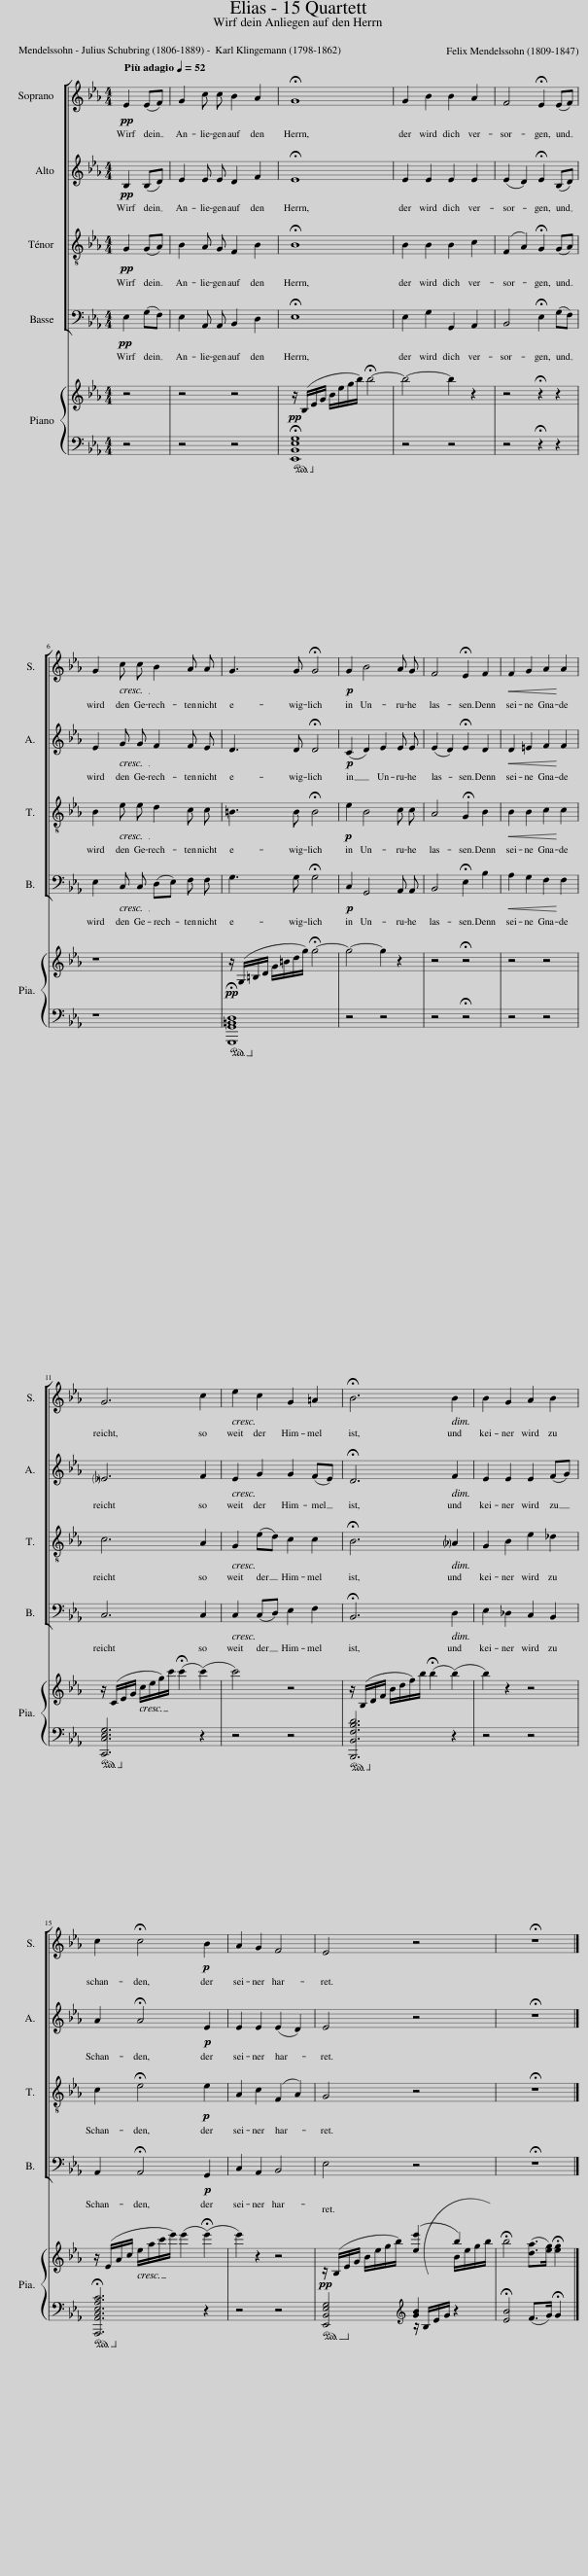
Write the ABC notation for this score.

X:1
%%score [ 1 2 3 4 ] { ( 5 7 ) | 6 }
L:1/8
Q:1/4=52
M:4/4
I:linebreak $
K:Eb
V:1 treble
V:2 treble
V:3 treble-8
V:4 bass
V:5 treble
V:7 treble
V:6 bass
V:1
!pp! E2 (EF) | G2 c c B2 A2 | !fermata!G8 | G2 B2 B2 A2 | F4 !fermata!E2 (EF) |$ %5
 G2 c c B2 A A | G3 G !fermata!G4 |!p! G2 B4 A G | F4 !fermata!E2 F2 |!<(! F2 G2 A2!<)! A2 |$ %10
 G6 c2 | e2 c2 G2 =A2 | !fermata!B6 B2 | B2 G2 A2 B2 |$ c2 !fermata!c4!p! B2 | %15
 A2 G2 F4 | E4 z4 | !fermata!z8 |] %18
V:2
!pp! B,2 (B,D) | E2 E E D2 F2 | !fermata!E8 | E2 E2 E2 E2 | (E2 D2) !fermata!E2 (B,D) |$ %5
 E2 G G F2 F E | D3 D !fermata!D4 |!p! (C2 D2) E2 E E | (E2 D2) !fermata!E2 D2 |!<(! D2 =E2 F2!<)! F2 |$ %10
 !courtesy!_E6 F2 | E2 G2 G2 (FE) | !fermata!D6 F2 | E2 E2 E2 (FG) |$ A2 !fermata!A4!p! E2 | %15
 E2 E2 (E2 D2) | E4 z4 | !fermata!z8 |] %18
V:3
!pp! G2 (GA) | B2 A G F2 B2 | !fermata!B8 | B2 B2 B2 c2 | (F2 A2) !fermata!G2 (GA) |$ %5
 B2 e e d2 c c | =B3 B !fermata!B4 |!p! e2 B4 c c | A4 !fermata!G2 B2 |!<(! B2 B2 c2!<)! c2 |$ %10
 c6 A2 | G2 (ed) c2 c2 | !fermata!B6 !courtesy!_A2 | G2 B2 e2 _d2 |$ c2 !fermata!e4!p! e2 | %15
 A2 c2 (F2 A2) | G4 z4 | !fermata!z8 |] %18
V:4
!pp! E,2 (G,F,) | E,2 A,, A,, B,,2 D,2 | !fermata!E,8 | E,2 G,2 G,,2 A,,2 | B,,4 !fermata!E,2 (G,F,) |$ %5
 E,2 C, C, (D,E,) F, F, | G,3 G, !fermata!G,4 |!p! C,2 G,,4 A,, A,, | B,,4 !fermata!E,2 B,2 |!<(! A,2 G,2 F,2!<)! F,2 |$ %10
 C,6 C,2 | C,2 (C,D,) E,2 F,2 | !fermata!B,,6 D,2 | E,2 _D,2 C,2 B,,2 |$ A,,2 !fermata!A,,4!p! G,,2 | %15
 C,2 A,,2 B,,4 | E,4 z4 | !fermata!z8 |] %18
V:5
 z4 | z4 z4 |!pp! z/ (B,/E/G/ B/e/g/b/) !fermata!b4- | b4- b2 z2 | z4 !fermata!z2 z2 |$ %5
 z8 | z/ (G,/=B,/D/ G/=B/d/g/) !fermata!g4- | g4- g2 z2 | z4 !fermata!z4 | z4 z4 |$ %10
 z/ (C/E/G/ c/e/g/)c'/ (!fermata!c'2 (c'2) | c'4) z4 | z/ (B,/D/F/ B/d/f/)b/ (!fermata!b2 (b2) | b2) z2 z4 |$ z/ (E/A/c/ e/a/c'/e'/) (e'2 (!fermata!e'2) | %15
 e'2) z2 z4 | z/ (B,/E/G/ B/e/g/b/) ([ee']2 b2) | !fermata!b4 ([da]>[eg]) !fermata![eg]2 |] %18
V:6
 z4 | z4 z4 |!ped! !fermata![E,,B,,E,G,]8!ped-up! | z4 z4 | z4 !fermata!z2 z2 |$ %5
 z8 |!pp!!ped! !fermata![G,,,G,,=B,,D,]8!ped-up! | z4 z4 | z4 !fermata!z4 | z4 z4 |$ %10
!ped! [C,,C,E,G,]6 z2!ped-up! | z4 z4 |!ped! [B,,,B,,F,B,D]6 z2!ped-up! | z4 z4 |$!ped! !fermata![A,,,A,,C,E,A,C]6 z2!ped-up! | %15
 z4 z4 |!pp!!ped! [E,,B,,E,G,]4[K:treble] [GB]2 z2!ped-up! | !fermata![EB]4 (F>G) !fermata!G2 |] %18
V:7
 x4 | x8 | x8 | x8 | x8 |$ %5
 x8 | x8 | x8 | x8 | x8 |$ %10
 x8 | x8 | x8 | x8 |$ x8 | %15
 x8 | x4 z/[I:staff +1] (B,/E/G/[I:staff -1] B/e/g/b/) | x8 |] %18
